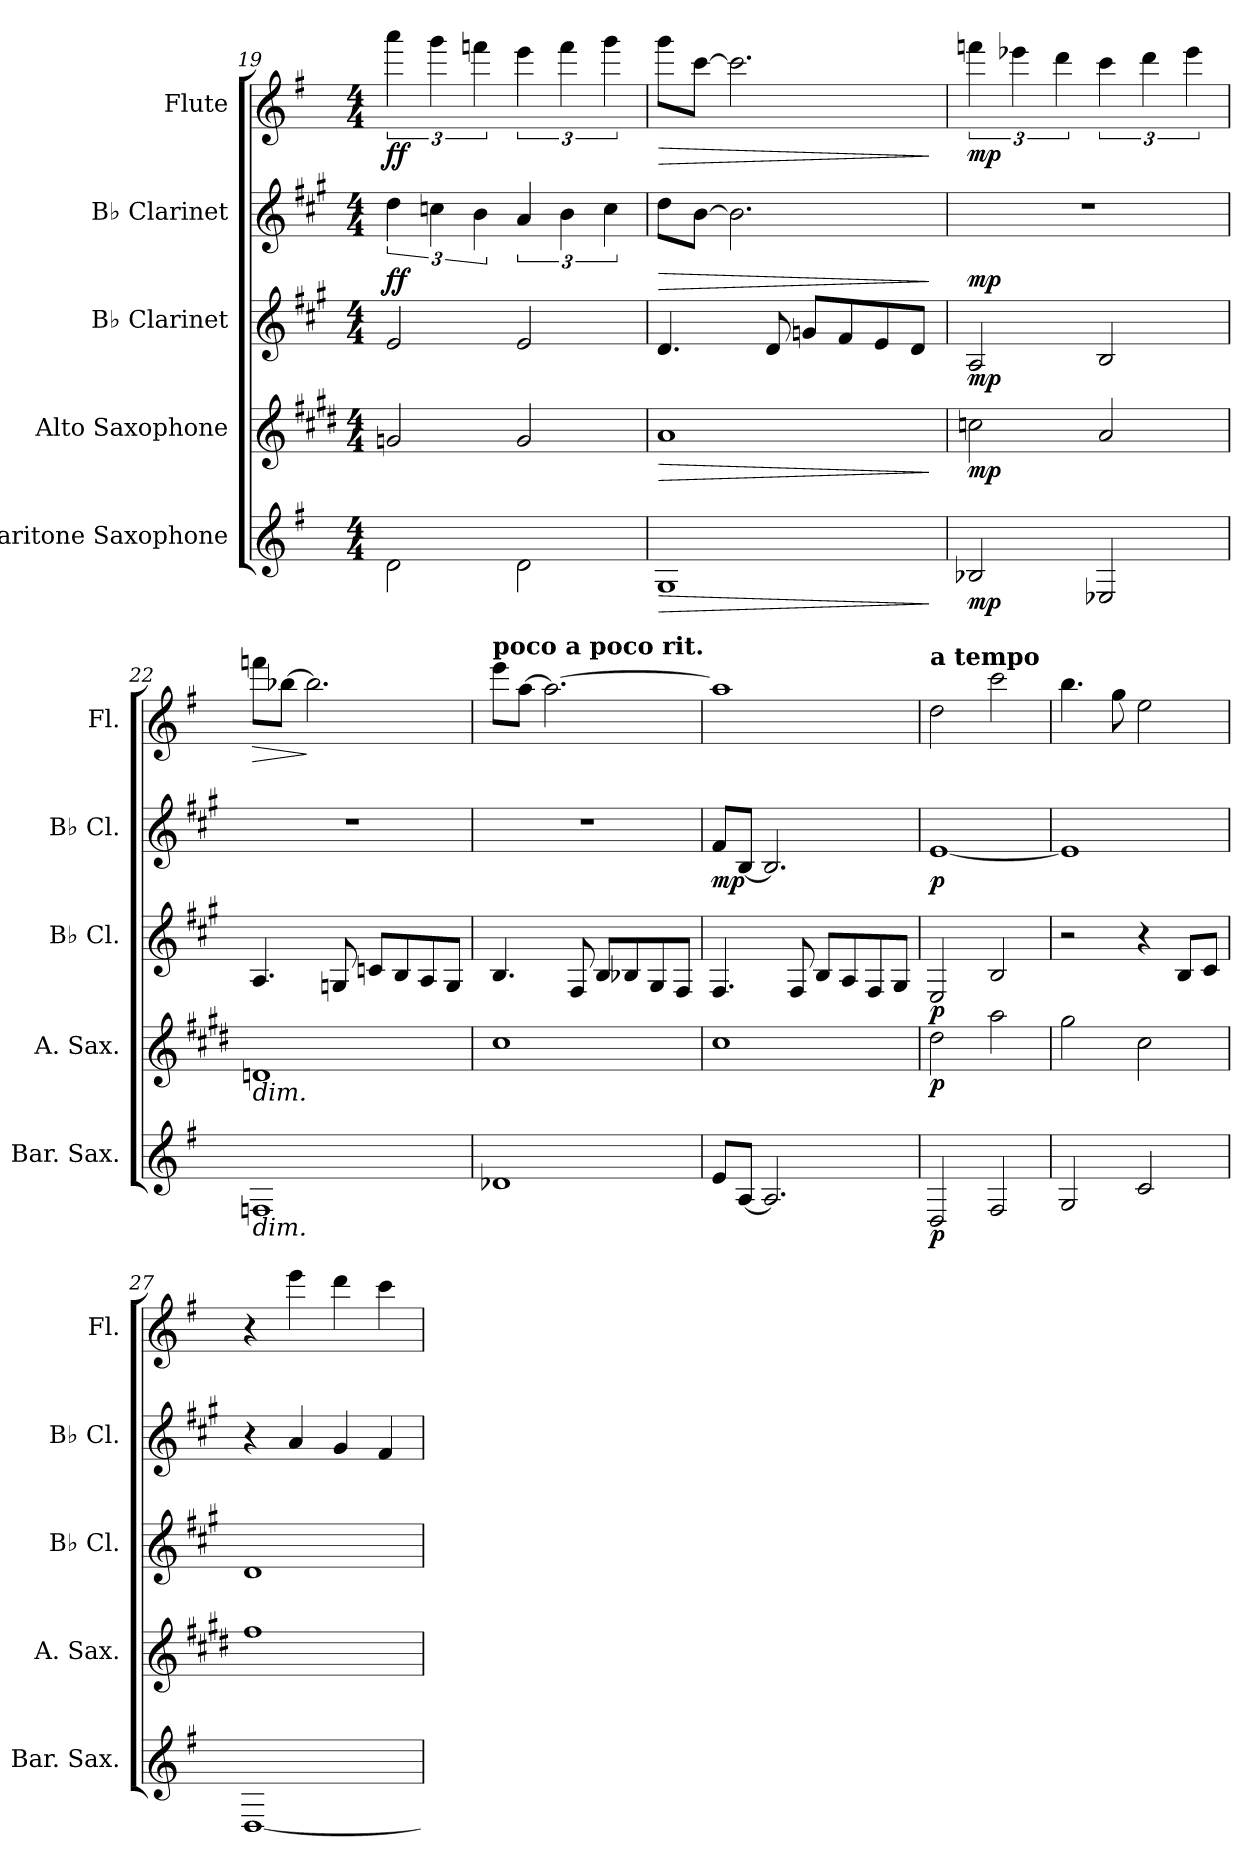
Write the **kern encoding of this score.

**kern	**dynam	**kern	**dynam	**kern	**dynam	**kern	**dynam	**kern	**dynam
*part5	*part5	*part4	*part4	*part3	*part3	*part2	*part2	*part1	*part1
*staff5	*staff5	*staff4	*staff4	*staff3	*staff3	*staff2	*staff2	*staff1	*staff1
*I"Baritone Saxophone	*	*I"Alto Saxophone	*	*I"B♭ Clarinet	*	*I"B♭ Clarinet	*	*I"Flute	*
*I'Bar. Sax.	*	*I'A. Sax.	*	*I'B♭ Cl.	*	*I'B♭ Cl.	*	*I'Fl.	*
*clefG2	*	*clefG2	*	*clefG2	*	*clefG2	*	*clefG2	*
*ITrd12c21	*	*ITrd5c9	*	*ITrd1c2	*	*ITrd1c2	*	*	*
*k[f#]	*	*k[f#]	*	*k[f#]	*	*k[f#]	*	*k[f#]	*
*M4/4	*	*M4/4	*	*M4/4	*	*M4/4	*	*M4/4	*
=19	=19	=19	=19	=19	=19	=19	=19	=19	=19
!	!	!	!	!	!	!	!LO:DY:b	!	!LO:DY:b
2D\	.	2B-X/	.	2d/	.	6cc\	ff	6aaa\	ff
.	.	.	.	.	.	6b-X\	.	6ggg\	.
.	.	.	.	.	.	6a\	.	6fffn\	.
2D\	.	2B-/	.	2d/	.	6g/	.	6eee\	.
.	.	.	.	.	.	6a\	.	6fff\	.
.	.	.	.	.	.	6b-\	.	6ggg\	.
=20	=20	=20	=20	=20	=20	=20	=20	=20	=20
!	!LO:HP:b	!	!LO:HP:b	!	!	!	!LO:HP:b	!	!LO:HP:b
1GG	>	1c	>	4.c/	.	8cc\L	>	8ggg\L	>
.	.	.	.	.	.	[8a\J	.	[8ccc\J	.
.	.	.	.	.	.	2.a\]	.	2.ccc\]	.
.	.	.	.	8c/	.	.	.	.	.
.	.	.	.	8fn/L	.	.	.	.	.
.	.	.	.	8e/	.	.	.	.	.
.	.	.	.	8d/	.	.	.	.	.
.	.	.	.	8c/J	.	.	.	.	.
.	]	.	]	.	.	.	]	.	]
=21	=21	=21	=21	=21	=21	=21	=21	=21	=21
!	!LO:DY:b	!	!LO:DY:b	!	!LO:DY:b	!	!LO:DY:b	!	!LO:DY:b
2BB-X/	mp	2e-X\	mp	2G/	mp	1r	mp	6fffn\	mp
.	.	.	.	.	.	.	.	6eee-X\	.
.	.	.	.	.	.	.	.	6ddd\	.
2EE-X/	.	2c/	.	2A/	.	.	.	6ccc\	.
.	.	.	.	.	.	.	.	6ddd\	.
.	.	.	.	.	.	.	.	6eee-\	.
!!LO:PB:g=z
=22	=22	=22	=22	=22	=22	=22	=22	=22	=22
!	!	!LO:TX:b:i:t=dim.	!	!	!	!	!	!	!
!LO:TX:b:i:t=dim.	!	!	!	!	!	!	!	!	!
!	!	!	!	!	!	!	!	!	!LO:HP:b
1FFn	.	1Fn	.	4.G/	.	1r	.	8fffn\L	>
.	.	.	.	.	.	.	.	[8bb-X\J	.
.	.	.	.	.	.	.	.	2.bb-\]	]
.	.	.	.	8Fn/	.	.	.	.	.
.	.	.	.	8B-X/L	.	.	.	.	.
.	.	.	.	8A/	.	.	.	.	.
.	.	.	.	8G/	.	.	.	.	.
.	.	.	.	8F/J	.	.	.	.	.
=23	=23	=23	=23	=23	=23	=23	=23	=23	=23
*	*	*	*	*	*	*	*	*MM70	*
!	!	!	!	!	!	!	!	!LO:TX:a:B:t=poco a poco rit.	!
1D-X	.	1e	.	4.A/	.	1r	.	8eee\L	.
.	.	.	.	.	.	.	.	[8aa\J	.
.	.	.	.	.	.	.	.	2.aa\_	.
.	.	.	.	8E/	.	.	.	.	.
.	.	.	.	8A/L	.	.	.	.	.
.	.	.	.	8A-X/	.	.	.	.	.
.	.	.	.	8F#/	.	.	.	.	.
.	.	.	.	8E/J	.	.	.	.	.
=24	=24	=24	=24	=24	=24	=24	=24	=24	=24
*	*	*	*	*	*	*	*	*MM65	*
!	!	!	!	!	!	!	!LO:DY:b	!	!
8E/L	.	1e	.	4.E/	.	8e/L	mp	1aa]	.
[8AA/J	.	.	.	.	.	[8A/J	.	.	.
2.AA/]	.	.	.	.	.	2.A/]	.	.	.
.	.	.	.	8E/	.	.	.	.	.
.	.	.	.	8A/L	.	.	.	.	.
.	.	.	.	8G/	.	.	.	.	.
.	.	.	.	8E/	.	.	.	.	.
.	.	.	.	8F#/J	.	.	.	.	.
=25	=25	=25	=25	=25	=25	=25	=25	=25	=25
*	*	*	*	*	*	*	*	*MM80	*
!	!	!	!	!	!	!	!	!LO:TX:a:B:t=a tempo	!
!	!LO:DY:b	!	!LO:DY:b	!	!LO:DY:b	!	!LO:DY:b	!	!
2DD/	p	2f#\	p	2D/	p	[1d	p	2dd\	.
2FF#/	.	2cc\	.	2A/	.	.	.	2ccc\	.
!!LO:LB:g=z
=26	=26	=26	=26	=26	=26	=26	=26	=26	=26
2GG/	.	2b\	.	2r	.	1d]	.	4.bb\	.
.	.	.	.	.	.	.	.	8gg\	.
2C/	.	2e\	.	4r	.	.	.	2ee\	.
.	.	.	.	8A/L	.	.	.	.	.
.	.	.	.	8B/J	.	.	.	.	.
=27	=27	=27	=27	=27	=27	=27	=27	=27	=27
[1DD	.	1a	.	1c	.	4r	.	4r	.
.	.	.	.	.	.	4g/	.	4eee\	.
.	.	.	.	.	.	4f#/	.	4ddd\	.
.	.	.	.	.	.	4e/	.	4ccc\	.
=	=	=	=	=	=	=	=	=	=
*-	*-	*-	*-	*-	*-	*-	*-	*-	*-
